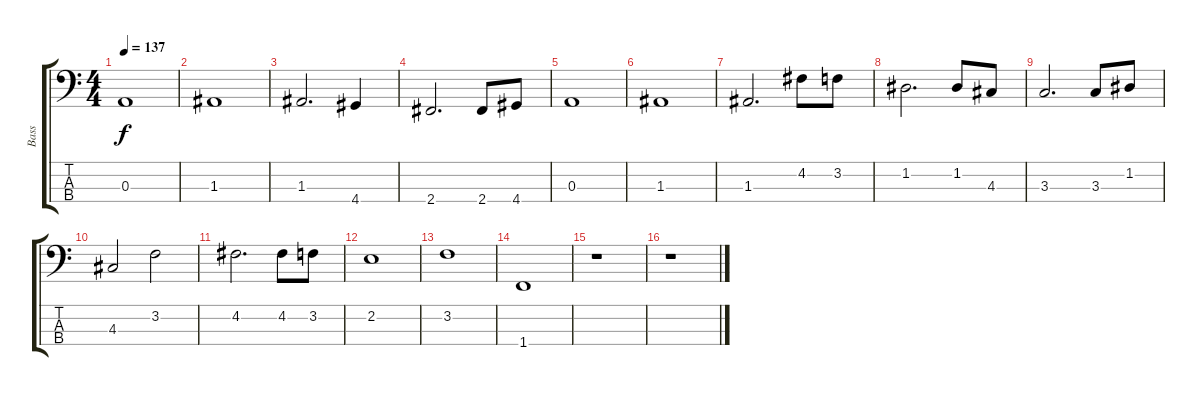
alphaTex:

\track ("Bass" "Bass") {instrument electricbassfinger}
\staff {score tabs}
\tuning (G2 D2 A1 E1) {hide}
\ts (4 4)
\tempo 137
\clef f4
\ks c
0.3.1{dy f} |
1.3.1 |
1.3.2{d} 4.4.4 |
2.4.2{d} 2.4.8 4.4.8 |
0.3.1 |
1.3.1 |
1.3.2{d} 4.2.8 3.2.8 |
1.2.2{d} 1.2.8 4.3.8 |
3.3.2{d} 3.3.8 1.2.8 |
4.3.2 3.2.2 |
4.2.2{d} 4.2.8 3.2.8 |
2.2.1 |
3.2.1 |
1.4.1 |
r.1 |
r.1
